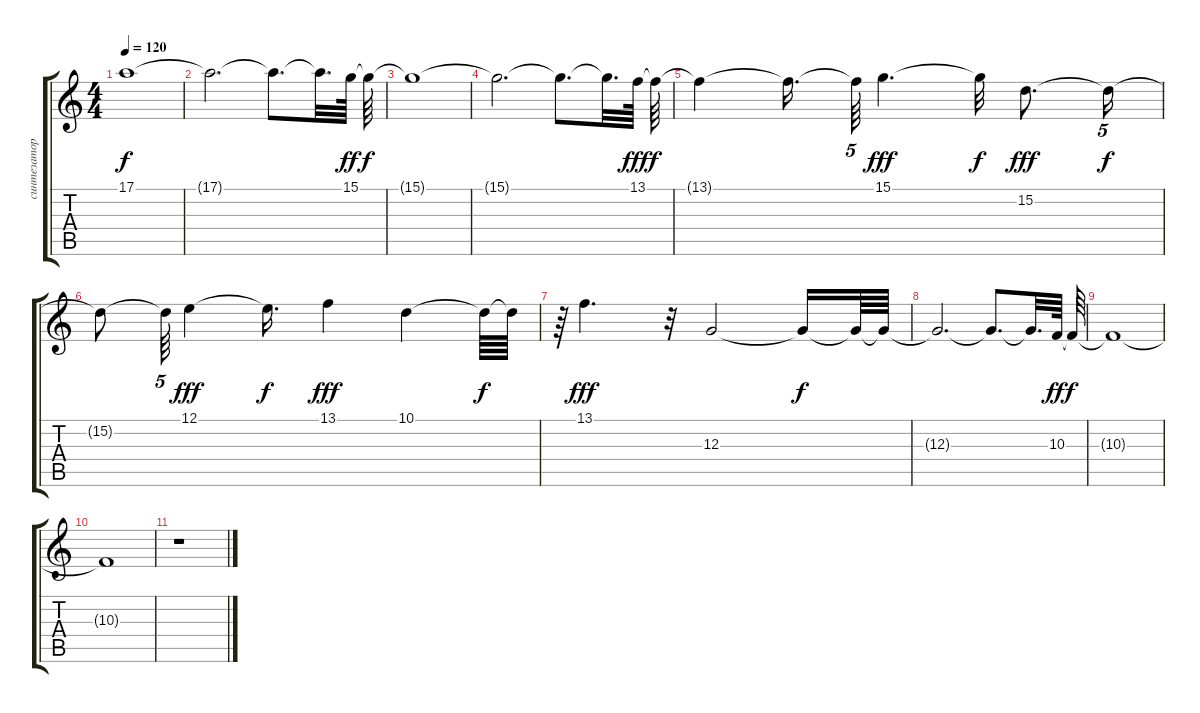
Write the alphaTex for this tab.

\track ("синтезатор" "синтезатор") {instrument stringensemble1}
\staff {score tabs}
\tuning (E4 B3 G3 D3 A2 E2) {hide}
\ts (4 4)
\tempo 120
\clef g2
\ks c
17.1{t}.1{dy f} |
17.1{t}.2{d} 17.1{t}.8{d} 17.1{t}.32{d} 15.1.64{dy ff} 15.1{t}.64{dy f} |
15.1{t}.1 |
15.1{t}.2{d} 15.1{t}.8{d} 15.1{t}.32{d} 13.1.64{dy fff} 13.1{t}.64{dy f} |
13.1{t}.4 13.1{t}.16{d} 13.1{t}.64{tu (5 4)} 15.1.4{d dy fff} 15.1{t}.32{dy f} 15.2.8{d dy fff} 15.2{t}.16{tu (5 4) dy f} |
15.2{t}.8 15.2{t}.64{tu (5 4)} 12.1.4{dy fff} 12.1{t}.16{d dy f} 13.1.4{dy fff} 10.1.4 10.1{t}.64{dy f} 10.1{t}.64 |
r.64{tu (5 4)} 13.1.4{d dy fff} r.32 12.3.2 12.3{t}.16{dy f} 12.3{t}.64 12.3{t}.64 |
12.3{t}.2{d} 12.3{t}.8{d} 12.3{t}.32{d} 10.3.64{dy ff} 10.3{t}.64{dy f} |
10.3{t}.1 |
10.3{t}.1 |
r.1
